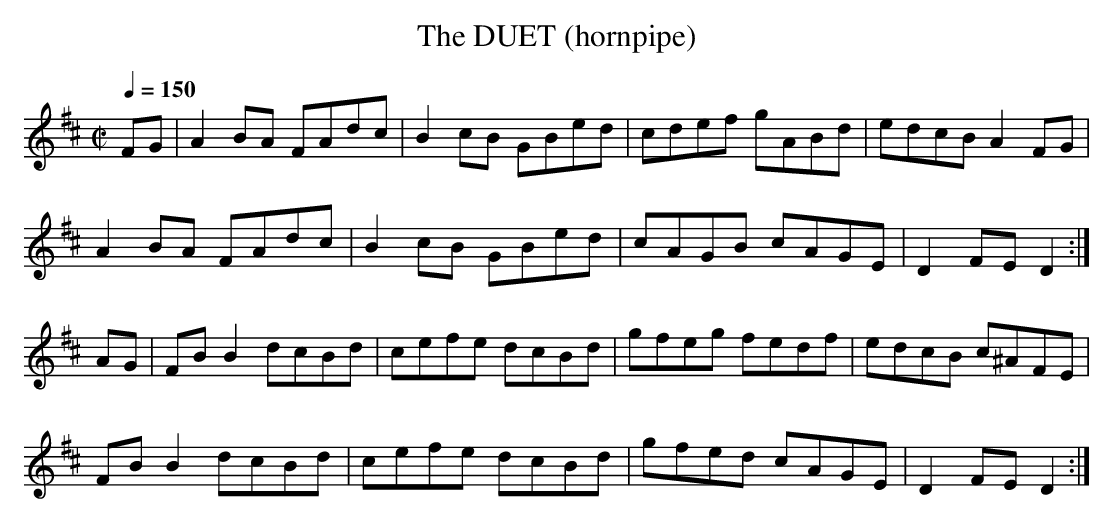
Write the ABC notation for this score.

X:1
T:DUET (hornpipe), The
Q:1/4=150
M:C|
K:D
FG|A2BA FAdc|B2cB GBed|cdef gABd|edcB A2FG|
A2BA FAdc|B2cB GBed|cAGB cAGE|D2FE D2 :|
AG|FB B2 dcBd|cefe dcBd|gfeg fedf|edcB c^AFE|
FBB2 dcBd|cefe dcBd|gfed cAGE|D2FE D2 :|
